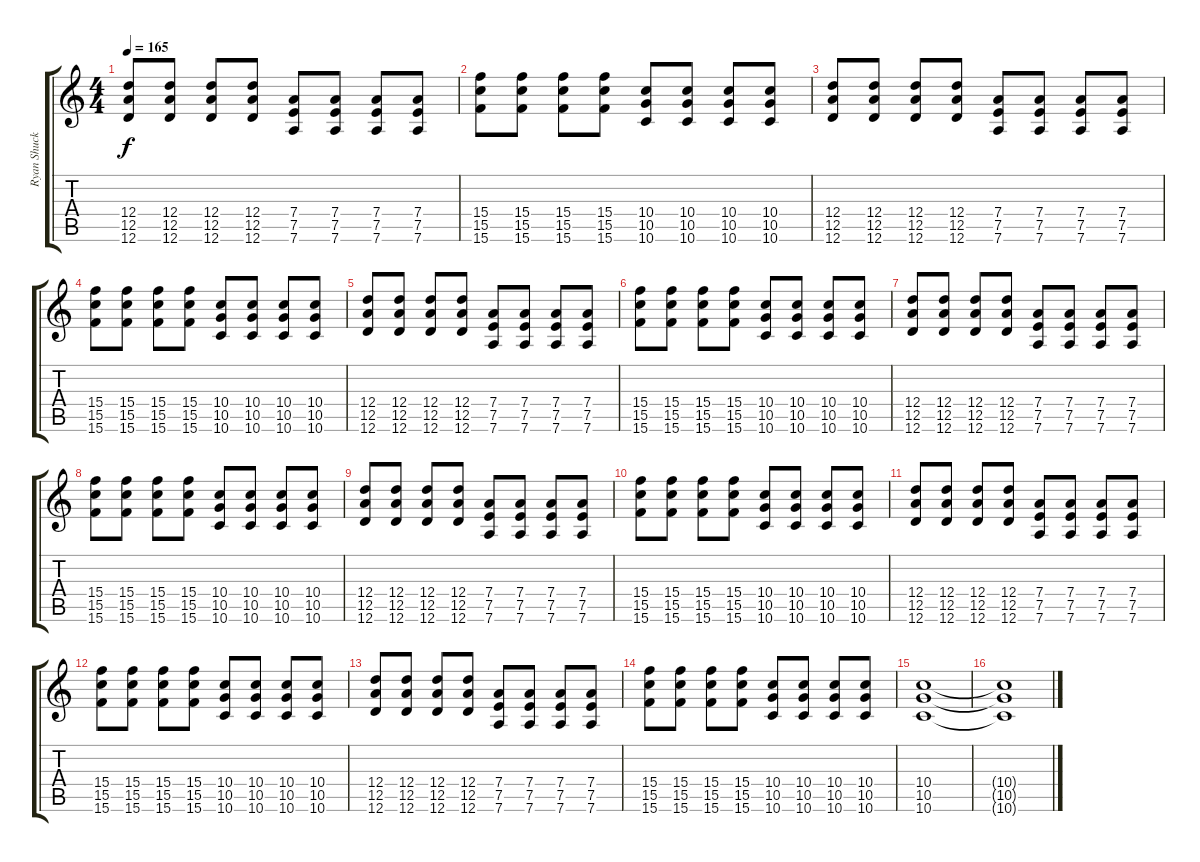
\track ("Ryan Shuck-Rhythm Guitar" "Ryan Shuck") {instrument distortionguitar}
\staff {score tabs}
\tuning (E4 B3 G3 D3 A2 D2) {hide}
\ts (4 4)
\tempo 165
\clef g2
\ks c
(12.4 12.5 12.6).8{dy f} (12.4 12.5 12.6).8 (12.4 12.5 12.6).8 (12.4 12.5 12.6).8 (7.4 7.5 7.6).8 (7.4 7.5 7.6).8 (7.4 7.5 7.6).8 (7.4 7.5 7.6).8 |
(15.4 15.5 15.6).8 (15.4 15.5 15.6).8 (15.4 15.5 15.6).8 (15.4 15.5 15.6).8 (10.4 10.5 10.6).8 (10.4 10.5 10.6).8 (10.4 10.5 10.6).8 (10.4 10.5 10.6).8 |
(12.4 12.5 12.6).8 (12.4 12.5 12.6).8 (12.4 12.5 12.6).8 (12.4 12.5 12.6).8 (7.4 7.5 7.6).8 (7.4 7.5 7.6).8 (7.4 7.5 7.6).8 (7.4 7.5 7.6).8 |
(15.4 15.5 15.6).8 (15.4 15.5 15.6).8 (15.4 15.5 15.6).8 (15.4 15.5 15.6).8 (10.4 10.5 10.6).8 (10.4 10.5 10.6).8 (10.4 10.5 10.6).8 (10.4 10.5 10.6).8 |
(12.4 12.5 12.6).8 (12.4 12.5 12.6).8 (12.4 12.5 12.6).8 (12.4 12.5 12.6).8 (7.4 7.5 7.6).8 (7.4 7.5 7.6).8 (7.4 7.5 7.6).8 (7.4 7.5 7.6).8 |
(15.4 15.5 15.6).8 (15.4 15.5 15.6).8 (15.4 15.5 15.6).8 (15.4 15.5 15.6).8 (10.4 10.5 10.6).8 (10.4 10.5 10.6).8 (10.4 10.5 10.6).8 (10.4 10.5 10.6).8 |
(12.4 12.5 12.6).8 (12.4 12.5 12.6).8 (12.4 12.5 12.6).8 (12.4 12.5 12.6).8 (7.4 7.5 7.6).8 (7.4 7.5 7.6).8 (7.4 7.5 7.6).8 (7.4 7.5 7.6).8 |
(15.4 15.5 15.6).8 (15.4 15.5 15.6).8 (15.4 15.5 15.6).8 (15.4 15.5 15.6).8 (10.4 10.5 10.6).8 (10.4 10.5 10.6).8 (10.4 10.5 10.6).8 (10.4 10.5 10.6).8 |
(12.4 12.5 12.6).8 (12.4 12.5 12.6).8 (12.4 12.5 12.6).8 (12.4 12.5 12.6).8 (7.4 7.5 7.6).8 (7.4 7.5 7.6).8 (7.4 7.5 7.6).8 (7.4 7.5 7.6).8 |
(15.4 15.5 15.6).8 (15.4 15.5 15.6).8 (15.4 15.5 15.6).8 (15.4 15.5 15.6).8 (10.4 10.5 10.6).8 (10.4 10.5 10.6).8 (10.4 10.5 10.6).8 (10.4 10.5 10.6).8 |
(12.4 12.5 12.6).8 (12.4 12.5 12.6).8 (12.4 12.5 12.6).8 (12.4 12.5 12.6).8 (7.4 7.5 7.6).8 (7.4 7.5 7.6).8 (7.4 7.5 7.6).8 (7.4 7.5 7.6).8 |
(15.4 15.5 15.6).8 (15.4 15.5 15.6).8 (15.4 15.5 15.6).8 (15.4 15.5 15.6).8 (10.4 10.5 10.6).8 (10.4 10.5 10.6).8 (10.4 10.5 10.6).8 (10.4 10.5 10.6).8 |
(12.4 12.5 12.6).8 (12.4 12.5 12.6).8 (12.4 12.5 12.6).8 (12.4 12.5 12.6).8 (7.4 7.5 7.6).8 (7.4 7.5 7.6).8 (7.4 7.5 7.6).8 (7.4 7.5 7.6).8 |
(15.4 15.5 15.6).8 (15.4 15.5 15.6).8 (15.4 15.5 15.6).8 (15.4 15.5 15.6).8 (10.4 10.5 10.6).8 (10.4 10.5 10.6).8 (10.4 10.5 10.6).8 (10.4 10.5 10.6).8 |
(10.4 10.5 10.6).1 |
(10.4{t} 10.5{t} 10.6{t}).1
